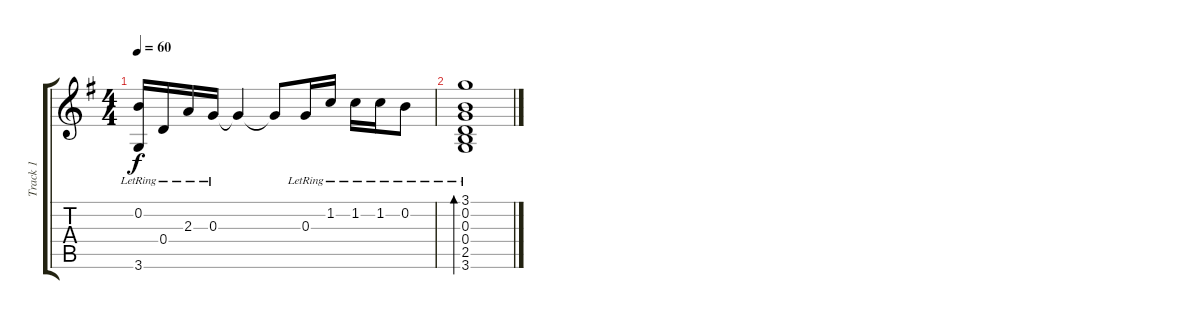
\track ("Track 1" "Track 1") {instrument acousticguitarnylon}
\staff {score tabs}
\tuning (E4 B3 G3 D3 A2 E2) {hide}
\ts (4 4)
\tempo 60
\clef g2
\ks g
(0.2{lr} 3.6{lr}).16{dy f} 0.4{lr}.16 2.3{lr}.16 0.3{lr}.16 0.3{t}.4 0.3{t}.8 0.3{lr}.16 1.2{lr}.16 1.2{lr}.16 1.2{lr}.16 0.2{lr}.8 |
(3.1{lr} 0.2{lr} 0.3{lr} 0.4{lr} 2.5{lr} 3.6{lr}).1{bd 240}
